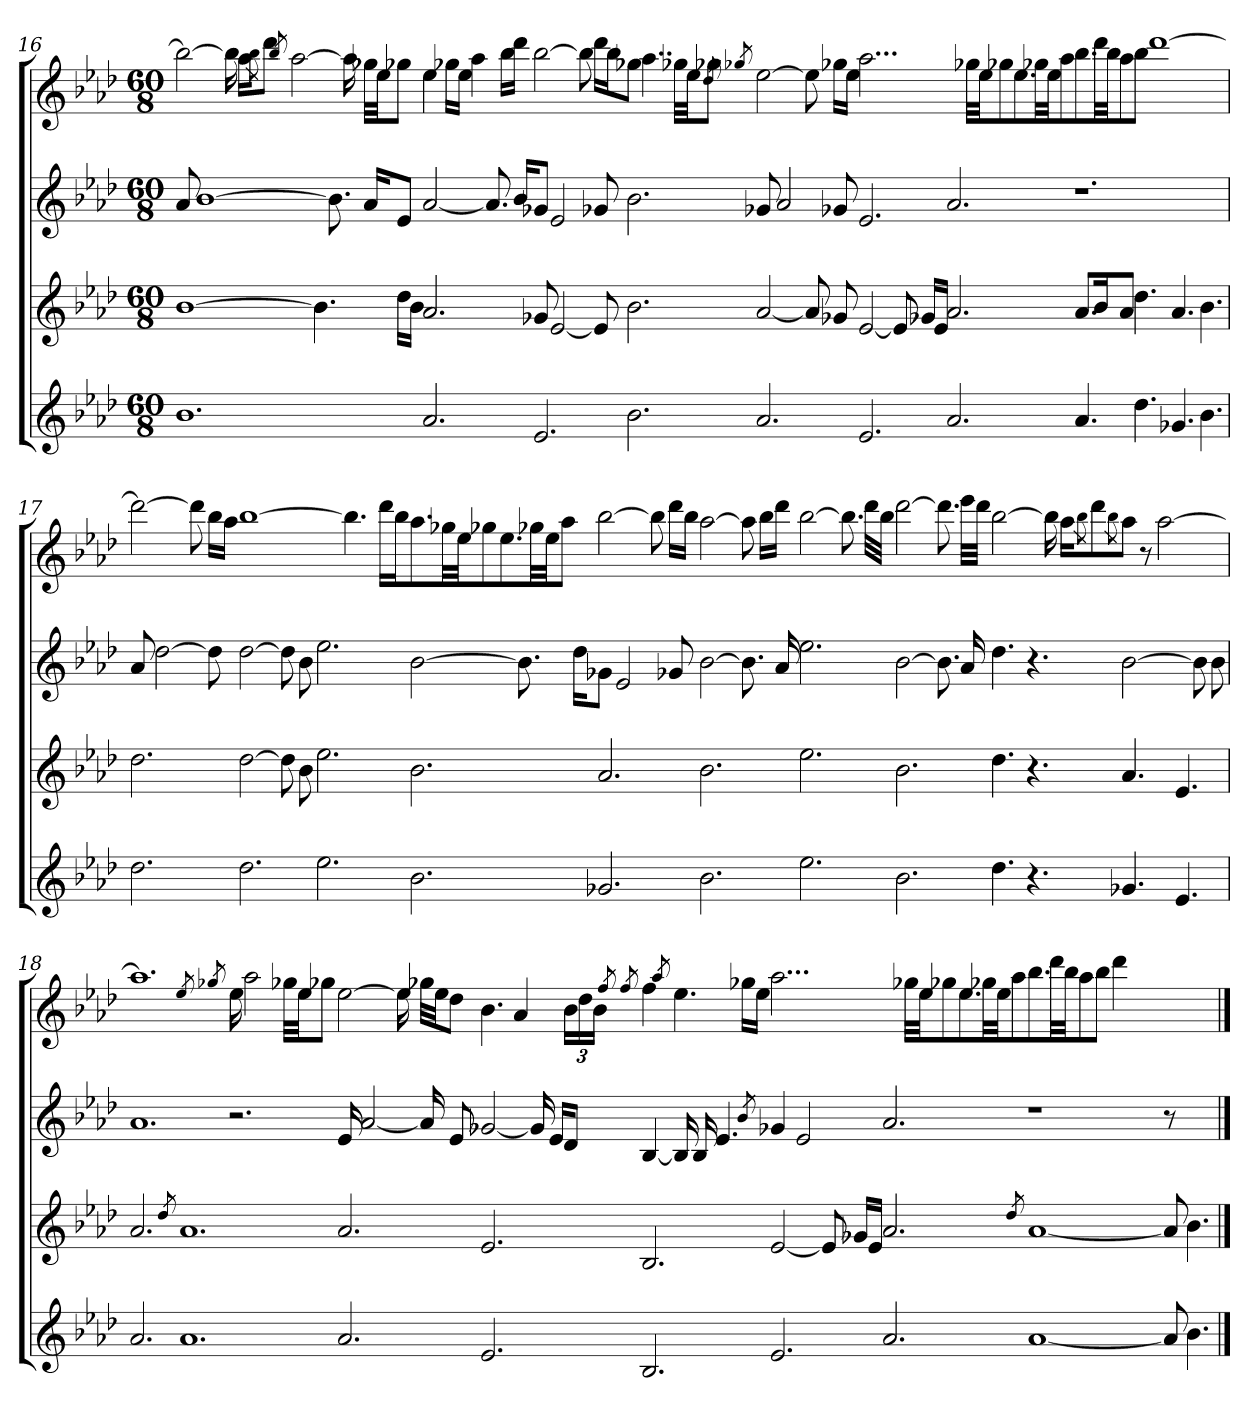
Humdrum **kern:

**kern	**kern	**kern	**kern
*part4	*part3	*part2	*part1
*staff4	*staff3	*staff2	*staff1
*clefG2	*clefG2	*clefG2	*clefG2
*k[b-e-a-d-]	*k[b-e-a-d-]	*k[b-e-a-d-]	*k[b-e-a-d-]
*M60/8	*M60/8	*M60/8	*M60/8
=16	=16	=16	=16
1.b-	[1b-	8a-	2bb-_
.	.	[1b-	.
.	.	.	16bb-]
.	.	.	16aa-\KL
.	.	.	8qbb-\
.	.	.	8ddd-\J
.	.	.	8qbb-
.	.	.	[2aa-
.	4.b-]	.	.
.	.	8.b-]	.
.	.	.	16aa-]
.	.	16a-/KL	32gg-X\LLL
.	.	.	32ee-\JJ
.	16dd-\LL	8e-/J	8gg-X\J
.	16b-\JJ	.	.
2.a-	2.a-	[2a-	4ee-
.	.	.	16gg-X\LL
.	.	.	16ee-\JJ
.	.	.	4aa-
.	.	8.a-]	.
.	.	.	16bb-\LL
.	.	16b-/KL	16ddd-\JJ
2.e-	8g-X	8g-X/J	[2bb-
.	[2e-	2e-	.
.	.	.	8bb-]
.	8e-]	8g-X	16ddd-\LL
.	.	.	16bb-\J
2.b-	2.b-	2.b-	8gg-X\J
.	.	.	4..aa-
.	.	.	32gg-X\LLL
.	.	.	32ee-\JJ
.	.	.	8gg-X\J
.	.	.	8qdd-
.	.	.	8qgg-X
2.a-	[2a-	8g-X	[2ee-
.	.	2a-	.
.	8a-]	.	8ee-]
.	8g-X	8g-X	16gg-X\LL
.	.	.	16ee-\JJ
2.e-	[2e-	2.e-	2...aa-
.	8e-]	.	.
.	16g-X/LL	.	.
.	16e-/JJ	.	.
2.a-	2.a-	2.a-	.
.	.	.	32gg-X\LLL
.	.	.	32ee-\JJ
.	.	.	8gg-X\
.	.	.	8.ee-\
.	.	.	32gg-X\LL
.	.	.	32ee-\JJ
.	.	.	8aa-\
4.a-	8.a-/L	1.r	8.bb-\
.	16b-/K	.	32ddd-\LL
.	.	.	32bb-\JJ
.	8a-/J	.	8aa-\
4.dd-	4.dd-	.	8bb-\J
.	.	.	[1ddd-
4.g-X	4.a-	.	.
4.b-	4.b-	.	.
=17	=17	=17	=17
2.dd-	2.dd-	8a-	2ddd-_
.	.	[2dd-	.
.	.	.	8ddd-]
.	.	8dd-]	16bb-\LL
.	.	.	16aa-\JJ
2.dd-	[2dd-	[2dd-	[1bb-
.	8dd-]	8dd-]	.
.	8b-	8b-	.
2.ee-	2.ee-	2.ee-	.
.	.	.	4.bb-]
.	.	.	16ddd-\LL
.	.	.	16bb-\J
2.b-	2.b-	[2b-	8.aa-\
.	.	.	32gg-X\LL
.	.	.	32ee-\JJ
.	.	.	8gg-X\
.	.	.	8.ee-\
.	.	8.b-]	.
.	.	.	32gg-X\LL
.	.	.	32ee-\JJ
.	.	.	8aa-\J
.	.	16dd-\KL	.
2.g-X	2.a-	8g-X\J	[2bb-
.	.	2e-	.
.	.	.	8bb-]
.	.	8g-X	16ddd-\LL
.	.	.	16bb-\JJ
2.b-	2.b-	[2b-	[2aa-
.	.	8.b-]	8aa-]
.	.	.	16bb-\LL
.	.	16a-	16ddd-\JJ
2.ee-	2.ee-	2.ee-	[2bb-
.	.	.	8.bb-]
.	.	.	32ddd-\LLL
.	.	.	32bb-\JJJ
2.b-	2.b-	[2b-	[2ddd-
.	.	8.b-]	8.ddd-]
.	.	16a-	32eee-\LLL
.	.	.	32ddd-\JJJ
4.dd-	4.dd-	4.dd-	[2bb-
4.r	4.r	4.r	.
.	.	.	16bb-]
.	.	.	16aa-\KL
.	.	.	8qbb-\
.	.	.	8ddd-\
.	.	.	8qbb-\
4.g-X	4.a-	[2b-	8aa-\J
.	.	.	8r
.	.	.	[2aa-
4.e-	4.e-	.	.
.	.	8b-]	.
.	.	8b-	.
=18	=18	=18	=18
2.a-	2.a-	1.a-	1.aa-]
.	8qdd-	.	.
1.a-	1.a-	.	.
.	.	.	8qee-
.	.	.	8qgg-X
.	.	2.r	16ee-
.	.	.	2aa-
.	.	.	32gg-X\LLL
.	.	.	32ee-\JJ
.	.	.	8gg-X\J
2.a-	2.a-	16e-	[2ee-
.	.	[2a-	.
.	.	.	16ee-]
.	.	16a-]	32gg-X\LLL
.	.	.	32ee-\JJ
.	.	8e-	8dd-\J
2.e-	2.e-	[2g-X	4.b-
.	.	.	4a-
.	.	16g-]	.
.	.	16e-/KL	.
.	.	8d-/J	24b-\LL
.	.	.	24dd-\
.	.	.	24b-\JJ
.	.	.	8qff
.	.	.	8qff
2.B-	2.B-	[4B-	4ff
.	.	.	8qaa-
.	.	16B-]	4.ee-
.	.	16B-	.
.	.	4.e-	.
.	.	.	16gg-X\LL
.	.	.	16ee-\JJ
.	.	8qb-	.
2.e-	[2e-	4g-X	2...aa-
.	.	2e-	.
.	8e-]	.	.
.	16g-X/LL	.	.
.	16e-/JJ	.	.
2.a-	2.a-	2.a-	.
.	.	.	32gg-X\LLL
.	.	.	32ee-\JJ
.	.	.	8gg-X\
.	.	.	8.ee-\
.	.	.	32gg-X\LL
.	.	.	32ee-\JJ
.	.	.	8aa-\
.	8qdd-	.	.
[1a-	[1a-	1r	8.bb-\
.	.	.	32ddd-\LL
.	.	.	32bb-\JJ
.	.	.	8aa-\
.	.	.	8bb-\J
.	.	.	4ddd-
.	.	.	2.ryy
8a-]	8a-]	8r	.
4.b-	4.b-	4.ryy	.
==	==	==	==
*-	*-	*-	*-
